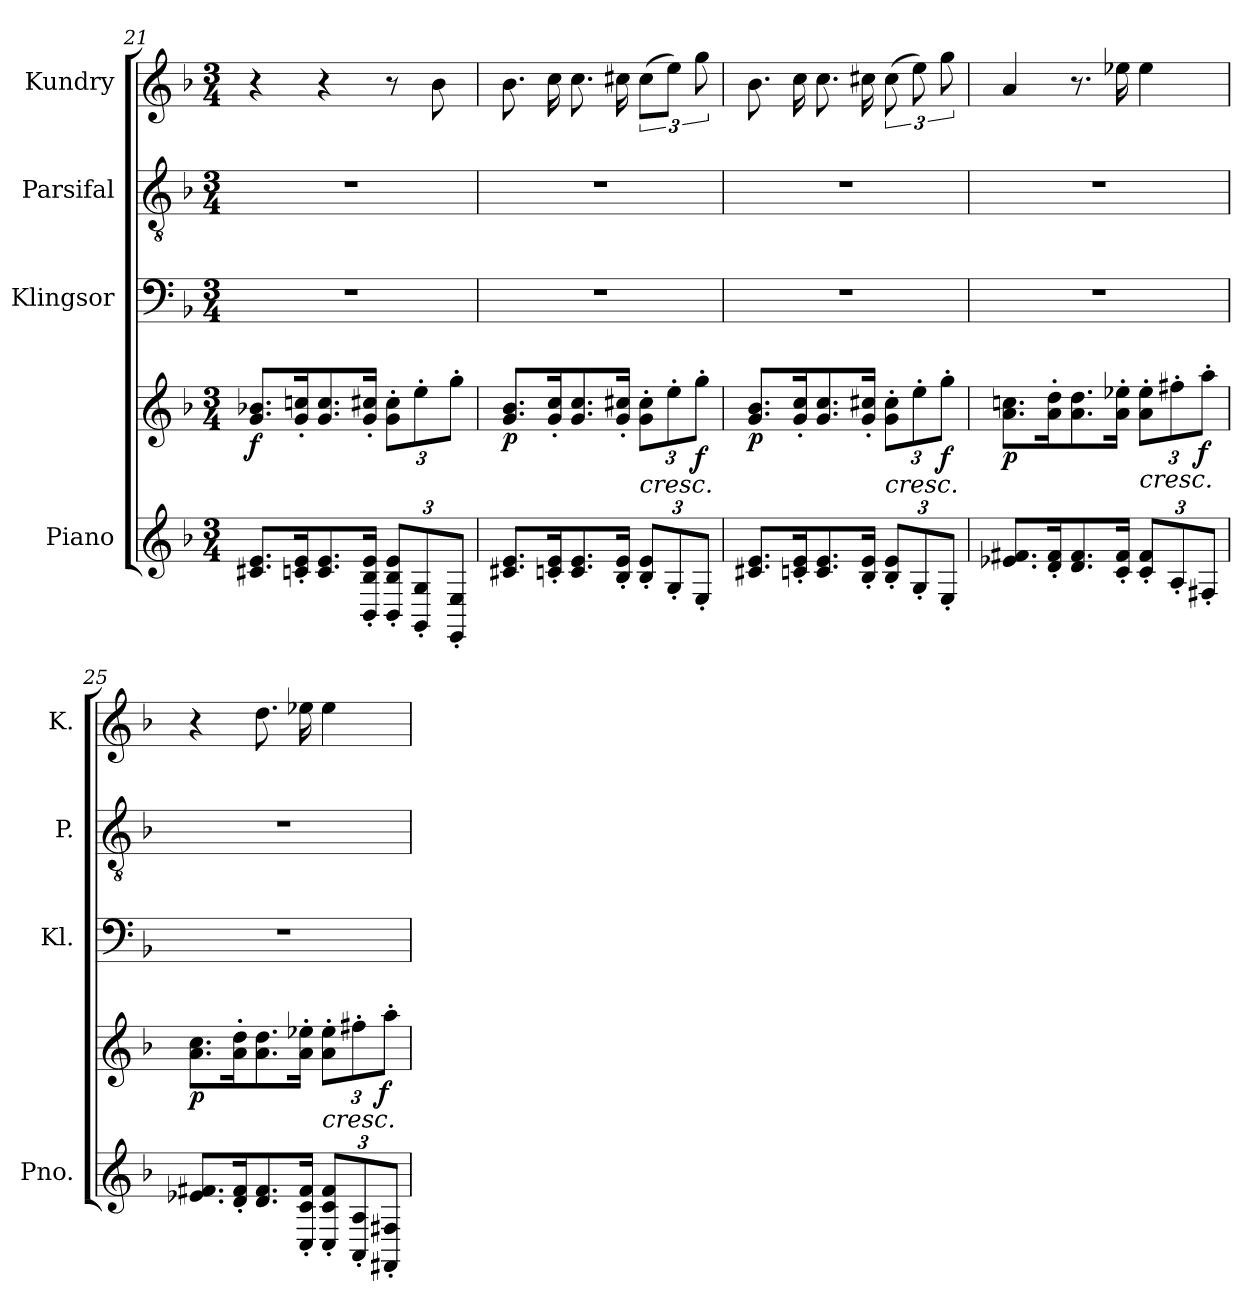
**kern	**kern	**dynam	**kern	**kern	**kern
*part4	*part4	*part4	*part3	*part2	*part1
*staff5	*staff4	*staff4/5	*staff3	*staff2	*staff1
*I"Piano	*	*	*I"Klingsor	*I"Parsifal	*I"Kundry
*I'Pno.	*	*	*I'Kl.	*I'P.	*I'K.
!!LO:LB:g=z
*clefG2	*clefG2	*	*clefF4	*clefGv2	*clefG2
*k[b-]	*k[b-]	*	*k[b-]	*k[b-]	*k[b-]
*M3/4	*M3/4	*	*M3/4	*M3/4	*M3/4
*MM96	*MM96	*	*MM96	*MM96	*MM96
=21	=21	=21	=21	=21	=21
!	!	!LO:DY:b	!	!	!
8.c#X/ 8.e/L	8.g/ 8.b-X/L	f	2.r	2.r	4r
16cn/' 16e/'K	16g/' 16ccn/'K	.	.	.	.
8.c/ 8.e/	8.g/ 8.cc/	.	.	.	4r
16BB-/' 16B-/' 16e/'Jk	16g/' 16cc#X/'Jk	.	.	.	.
*Xbrackettup	*Xbrackettup	*	*	*	*
12BB-/' 12B-/' 12e/'L	12g\' 12cc#\'L	.	.	.	8r
12GG/' 12G/'	12ee'\	.	.	.	.
.	.	.	.	.	8b-\
12EE/' 12E/'J	12gg'\J	.	.	.	.
=22	=22	=22	=22	=22	=22
!	!	!LO:DY:b	!	!	!
8.c#X/ 8.e/L	8.g/ 8.b-/L	p	2.r	2.r	8.b-\
16cn/' 16e/'K	16g/' 16cc/'K	.	.	.	16cc\
8.c/ 8.e/	8.g/ 8.cc/	.	.	.	8.cc\
16B-/' 16e/'Jk	16g/' 16cc#X/'Jk	.	.	.	16cc#X\
!	!	!LO:HP:b	!	!	!
12B-/' 12e/'L	12g\' 12cc#\'L	<	.	.	(>12cc#\L
12G'/	12ee'\	.	.	.	12ee\J)
!	!	!LO:DY:b	!	!	!
12E'/J	12gg'\J	f	.	.	12gg\
.	.	[	.	.	.
=23	=23	=23	=23	=23	=23
!	!	!LO:DY:b	!	!	!
8.c#X/ 8.e/L	8.g/ 8.b-/L	p	2.r	2.r	8.b-\
16cn/' 16e/'K	16g/' 16cc/'K	.	.	.	16cc\
8.c/ 8.e/	8.g/ 8.cc/	.	.	.	8.cc\
16B-/' 16e/'Jk	16g/' 16cc#X/'Jk	.	.	.	16cc#X\
!	!	!LO:HP:b	!	!	!
12B-/' 12e/'L	12g\' 12cc#\'L	<	.	.	(>12cc#\
12G'/	12ee'\	.	.	.	12ee\)
!	!	!LO:DY:b	!	!	!
12E'/J	12gg'\J	f	.	.	12gg\
.	.	[	.	.	.
!!LO:PB:g=z
=24	=24	=24	=24	=24	=24
!	!	!LO:DY:b	!	!	!
8.e-X/ 8.f#X/L	8.a\ 8.ccn\L	p	2.r	2.r	4a/
16d/' 16f#/'K	16a\' 16dd\'K	.	.	.	.
8.d/ 8.f#/	8.a\ 8.dd\	.	.	.	8.r
16c/' 16f#/'Jk	16a\' 16ee-X\'Jk	.	.	.	16ee-X\
!	!	!LO:HP:b	!	!	!
12c/' 12f#/'L	12a\' 12ee-\'L	<	.	.	4ee-\
12A'/	12ff#X'\	.	.	.	.
!	!	!LO:DY:b	!	!	!
12F#X'/J	12aa'\J	f	.	.	.
.	.	[	.	.	.
=25	=25	=25	=25	=25	=25
!	!	!LO:DY:b	!	!	!
8.e-X/ 8.f#X/L	8.a\ 8.cc\L	p	2.r	2.r	4r
16d/' 16f#/'K	16a\' 16dd\'K	.	.	.	.
8.d/ 8.f#/	8.a\ 8.dd\	.	.	.	8.dd\
16C/' 16c/' 16f#/'Jk	16a\' 16ee-X\'Jk	.	.	.	16ee-X\
!	!	!LO:HP:b	!	!	!
12C/' 12c/' 12f#/'L	12a\' 12ee-\'L	<	.	.	4ee-\
12AA/' 12A/'	12ff#X'\	.	.	.	.
!	!	!LO:DY:b	!	!	!
12FF#X/' 12F#X/'J	12aa'\J	f	.	.	.
.	.	[	.	.	.
=	=	=	=	=	=
*-	*-	*-	*-	*-	*-
